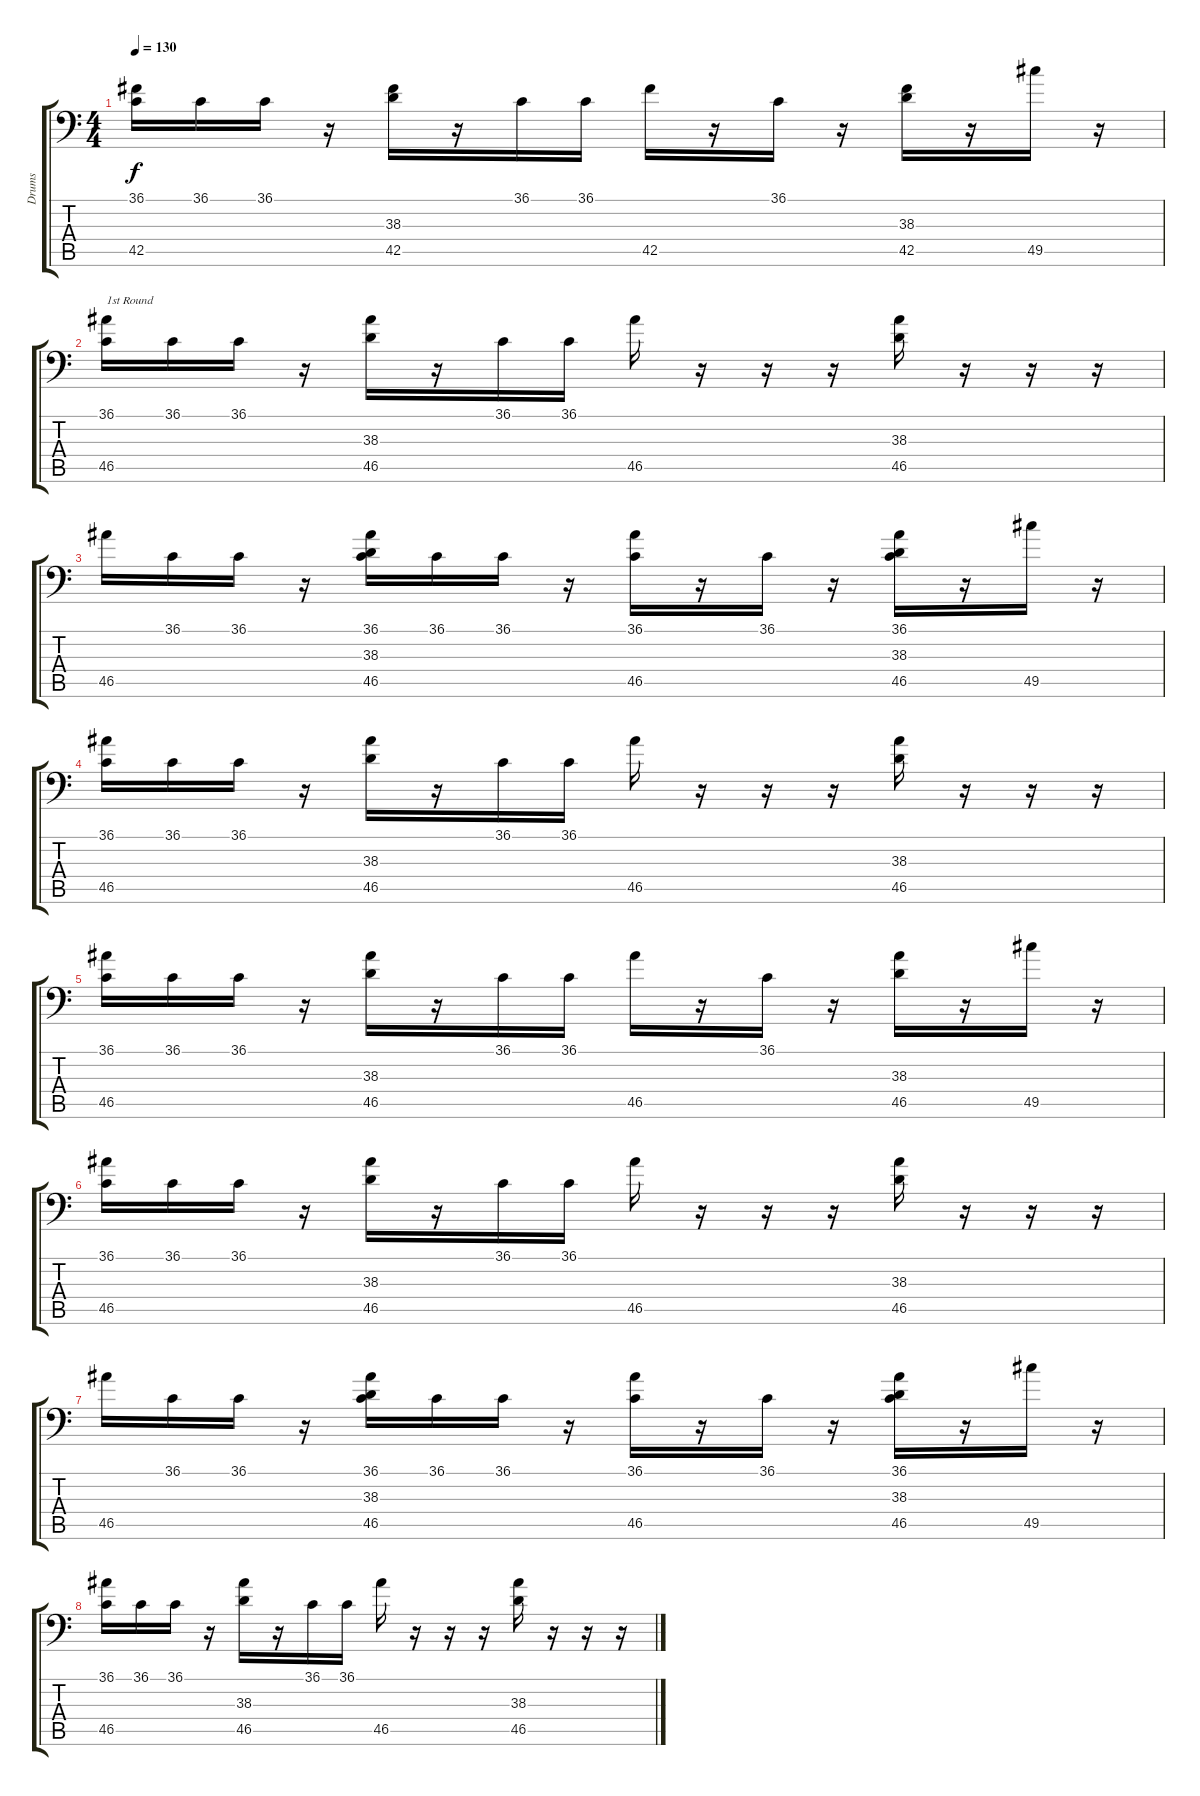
\track ("Drums" "Drums") {instrument acousticgrandpiano}
\staff {score tabs}
\tuning (C-1 C-1 C-1 C-1 C-1 C-1) {hide}
\ts (4 4)
\tempo 130
\clef f4
\ks c
(36.1 42.5).16{dy f} 36.1.16 36.1.16 r.16 (38.3 42.5).16 r.16 36.1.16 36.1.16 42.5.16 r.16 36.1.16 r.16 (38.3 42.5).16 r.16 49.5.16 r.16 |
(36.1 46.5).16{txt "1st Round"} 36.1.16 36.1.16 r.16 (38.3 46.5).16 r.16 36.1.16 36.1.16 46.5.16 r.16 r.16 r.16 (38.3 46.5).16 r.16 r.16 r.16 |
46.5.16 36.1.16 36.1.16 r.16 (36.1 38.3 46.5).16 36.1.16 36.1.16 r.16 (36.1 46.5).16 r.16 36.1.16 r.16 (36.1 38.3 46.5).16 r.16 49.5.16 r.16 |
(36.1 46.5).16 36.1.16 36.1.16 r.16 (38.3 46.5).16 r.16 36.1.16 36.1.16 46.5.16 r.16 r.16 r.16 (38.3 46.5).16 r.16 r.16 r.16 |
(36.1 46.5).16 36.1.16 36.1.16 r.16 (38.3 46.5).16 r.16 36.1.16 36.1.16 46.5.16 r.16 36.1.16 r.16 (38.3 46.5).16 r.16 49.5.16 r.16 |
(36.1 46.5).16 36.1.16 36.1.16 r.16 (38.3 46.5).16 r.16 36.1.16 36.1.16 46.5.16 r.16 r.16 r.16 (38.3 46.5).16 r.16 r.16 r.16 |
46.5.16 36.1.16 36.1.16 r.16 (36.1 38.3 46.5).16 36.1.16 36.1.16 r.16 (36.1 46.5).16 r.16 36.1.16 r.16 (36.1 38.3 46.5).16 r.16 49.5.16 r.16 |
(36.1 46.5).16 36.1.16 36.1.16 r.16 (38.3 46.5).16 r.16 36.1.16 36.1.16 46.5.16 r.16 r.16 r.16 (38.3 46.5).16 r.16 r.16 r.16
